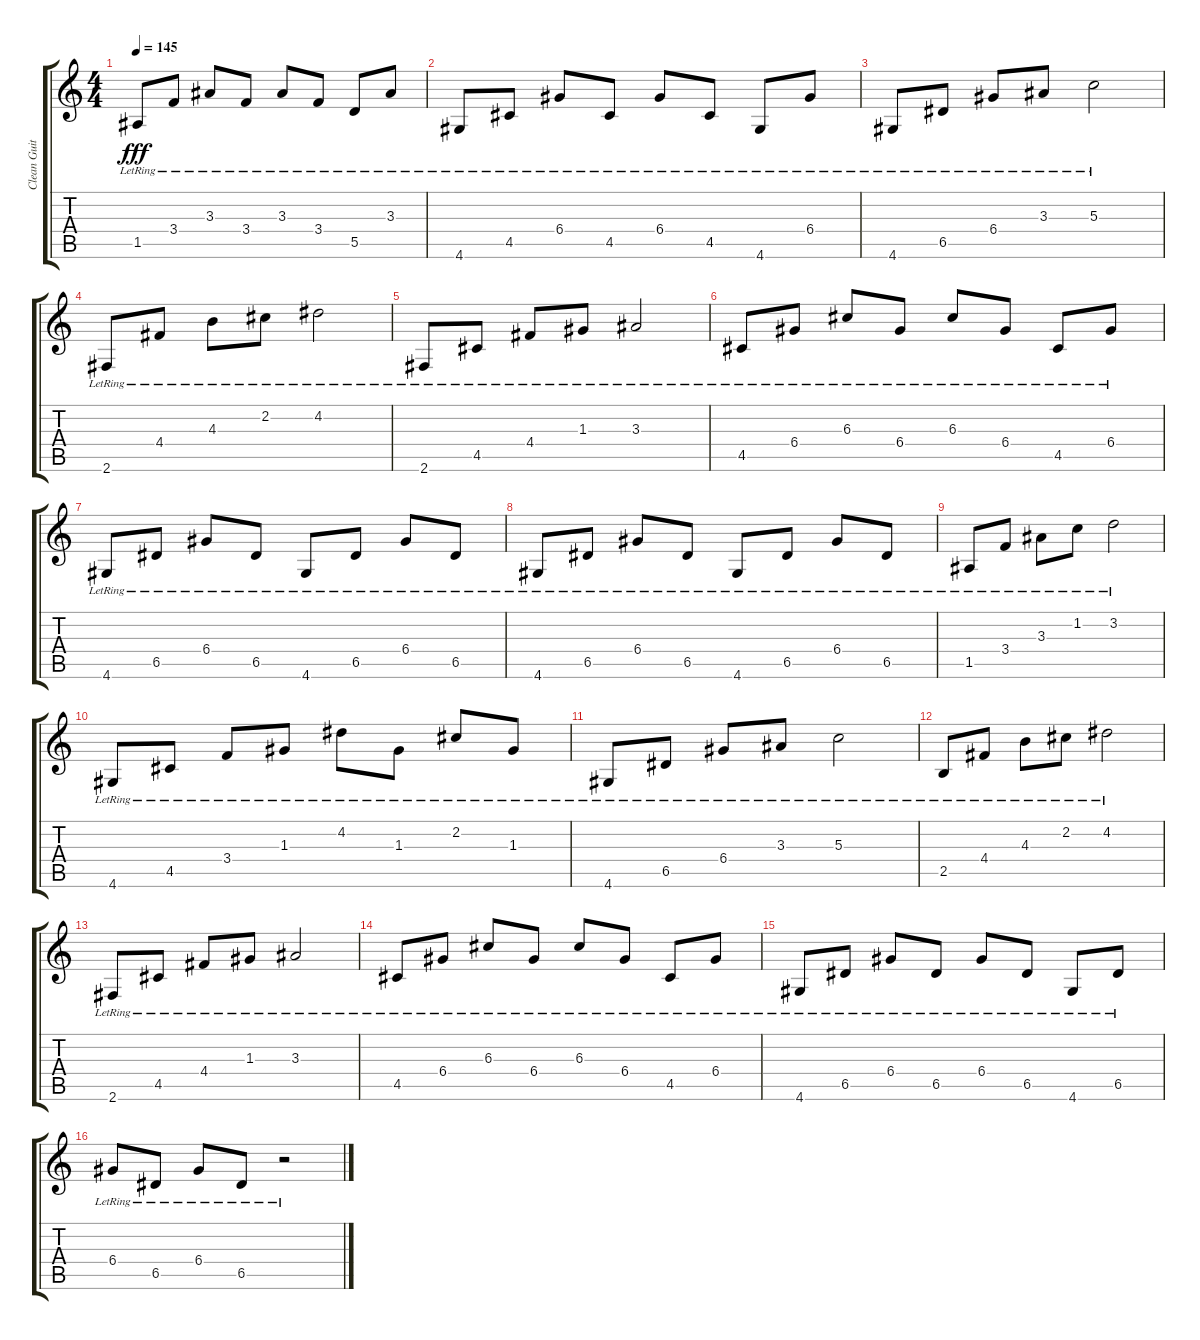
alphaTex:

\track ("Clean Guitar" "Clean Guit") {instrument electricguitarclean}
\staff {score tabs}
\tuning (E4 B3 G3 D3 A2 E2) {hide}
\ts (4 4)
\tempo 145
\clef g2
\ks c
1.5{lr}.8{dy fff} 3.4{lr}.8 3.3{lr}.8 3.4{lr}.8 3.3{lr}.8 3.4{lr}.8 5.5{lr}.8 3.3{lr}.8 |
4.6{lr}.8 4.5{lr}.8 6.4{lr}.8 4.5{lr}.8 6.4{lr}.8 4.5{lr}.8 4.6{lr}.8 6.4{lr}.8 |
4.6{lr}.8 6.5{lr}.8 6.4{lr}.8 3.3{lr}.8 5.3{lr}.2 |
2.6{lr}.8 4.4{lr}.8 4.3{lr}.8 2.2{lr}.8 4.2{lr}.2 |
2.6{lr}.8 4.5{lr}.8 4.4{lr}.8 1.3{lr}.8 3.3{lr}.2 |
4.5{lr}.8 6.4{lr}.8 6.3{lr}.8 6.4{lr}.8 6.3{lr}.8 6.4{lr}.8 4.5{lr}.8 6.4{lr}.8 |
4.6{lr}.8 6.5{lr}.8 6.4{lr}.8 6.5{lr}.8 4.6{lr}.8 6.5{lr}.8 6.4{lr}.8 6.5{lr}.8 |
4.6{lr}.8 6.5{lr}.8 6.4{lr}.8 6.5{lr}.8 4.6{lr}.8 6.5{lr}.8 6.4{lr}.8 6.5{lr}.8 |
1.5{lr}.8 3.4{lr}.8 3.3{lr}.8 1.2{lr}.8 3.2{lr}.2 |
4.6{lr}.8 4.5{lr}.8 3.4{lr}.8 1.3{lr}.8 4.2{lr}.8 1.3{lr}.8 2.2{lr}.8 1.3{lr}.8 |
4.6{lr}.8 6.5{lr}.8 6.4{lr}.8 3.3{lr}.8 5.3{lr}.2 |
2.5{lr}.8 4.4{lr}.8 4.3{lr}.8 2.2{lr}.8 4.2{lr}.2 |
2.6{lr}.8 4.5{lr}.8 4.4{lr}.8 1.3{lr}.8 3.3{lr}.2 |
4.5{lr}.8 6.4{lr}.8 6.3{lr}.8 6.4{lr}.8 6.3{lr}.8 6.4{lr}.8 4.5{lr}.8 6.4{lr}.8 |
4.6{lr}.8 6.5{lr}.8 6.4{lr}.8 6.5{lr}.8 6.4{lr}.8 6.5{lr}.8 4.6{lr}.8 6.5{lr}.8 |
6.4{lr}.8 6.5{lr}.8 6.4{lr}.8 6.5{lr}.8 r.2
